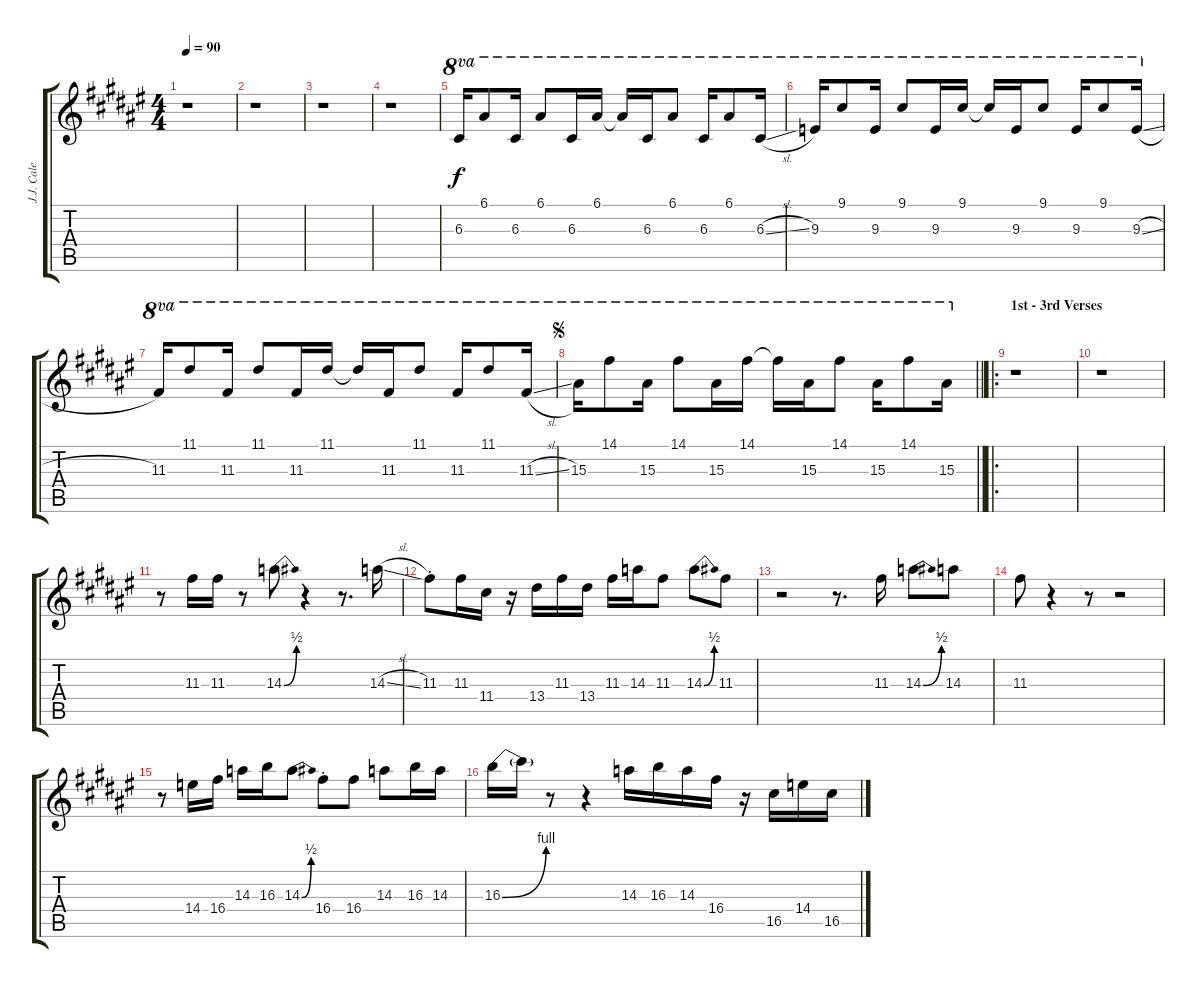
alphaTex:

\track ("J.J. Cale - Gtr.1" "J.J. Cale ") {instrument overdrivenguitar}
\staff {score tabs}
\tuning (E4 B3 G3 D3 A2 E2) {hide}
\ts (4 4)
\tempo 90
\clef g2
\ks f#
r.1{dy f instrument overdrivenguitar} |
r.1 |
r.1 |
r.1 |
6.3.16{ot 8va} 6.1.8{ot 8va} 6.3.16{ot 8va} 6.1.8{ot 8va} 6.3.16{ot 8va} 6.1.16{ot 8va} 6.1{t}.16{ot 8va} 6.3.16{ot 8va} 6.1.8{ot 8va} 6.3.16{ot 8va} 6.1.8{ot 8va} 6.3{sl}.16{ot 8va} |
\ks d#minor
9.3.16{ot 8va} 9.1.8{ot 8va} 9.3.16{ot 8va} 9.1.8{ot 8va} 9.3.16{ot 8va} 9.1.16{ot 8va} 9.1{t}.16{ot 8va} 9.3.16{ot 8va} 9.1.8{ot 8va} 9.3.16{ot 8va} 9.1.8{ot 8va} 9.3{sl}.16{ot 8va} |
11.3.16{ot 8va} 11.1.8{ot 8va} 11.3.16{ot 8va} 11.1.8{ot 8va} 11.3.16{ot 8va} 11.1.16{ot 8va} 11.1{t}.16{ot 8va} 11.3.16{ot 8va} 11.1.8{ot 8va} 11.3.16{ot 8va} 11.1.8{ot 8va} 11.3{sl}.16{ot 8va} |
\jump segno
\barLineRight lightlight
\ks f#
15.3.16{ot 8va} 14.1.8{ot 8va} 15.3.16{ot 8va} 14.1.8{ot 8va} 15.3.16{ot 8va} 14.1.16{ot 8va} 14.1{t}.16{ot 8va} 15.3.16{ot 8va} 14.1.8{ot 8va} 15.3.16{ot 8va} 14.1.8{ot 8va} 15.3.16{ot 8va} |
\ro
\section ("" "1st - 3rd Verses")
\ks d#minor
r.1 |
r.1 |
\ks f#
r.8 11.3.16 11.3.16 r.8 14.3{be (bend 0 0 60 2)}.8 r.4 r.8{d} 14.3{sl}.16 |
\ks d#minor
11.3{st}.8 11.3.16 11.4.16 r.16 13.4.16 11.3.16 13.4.16 11.3.16 14.3.16 11.3.8 14.3{be (bend 0 0 60 2)}.8 11.3.8 |
r.2 r.8{d} 11.3.16 14.3{be (bend 0 0 60 2)}.8 14.3.8 |
\ks f#
11.3.8 r.4 r.8 r.2 |
\ks d#minor
r.8 14.4.16 16.4.16 14.3.16 16.3.16 14.3{be (bend 0 0 60 2)}.8 16.4{st}.8 16.4.8 14.3.8 16.3.16 14.3.16 |
16.3{be (bend 0 0 60 4)}.16 16.3{t}.16 r.8 r.4 14.3.16 16.3.16 14.3.16 16.4.16 r.16 16.5.16 14.4.16 16.5.16
